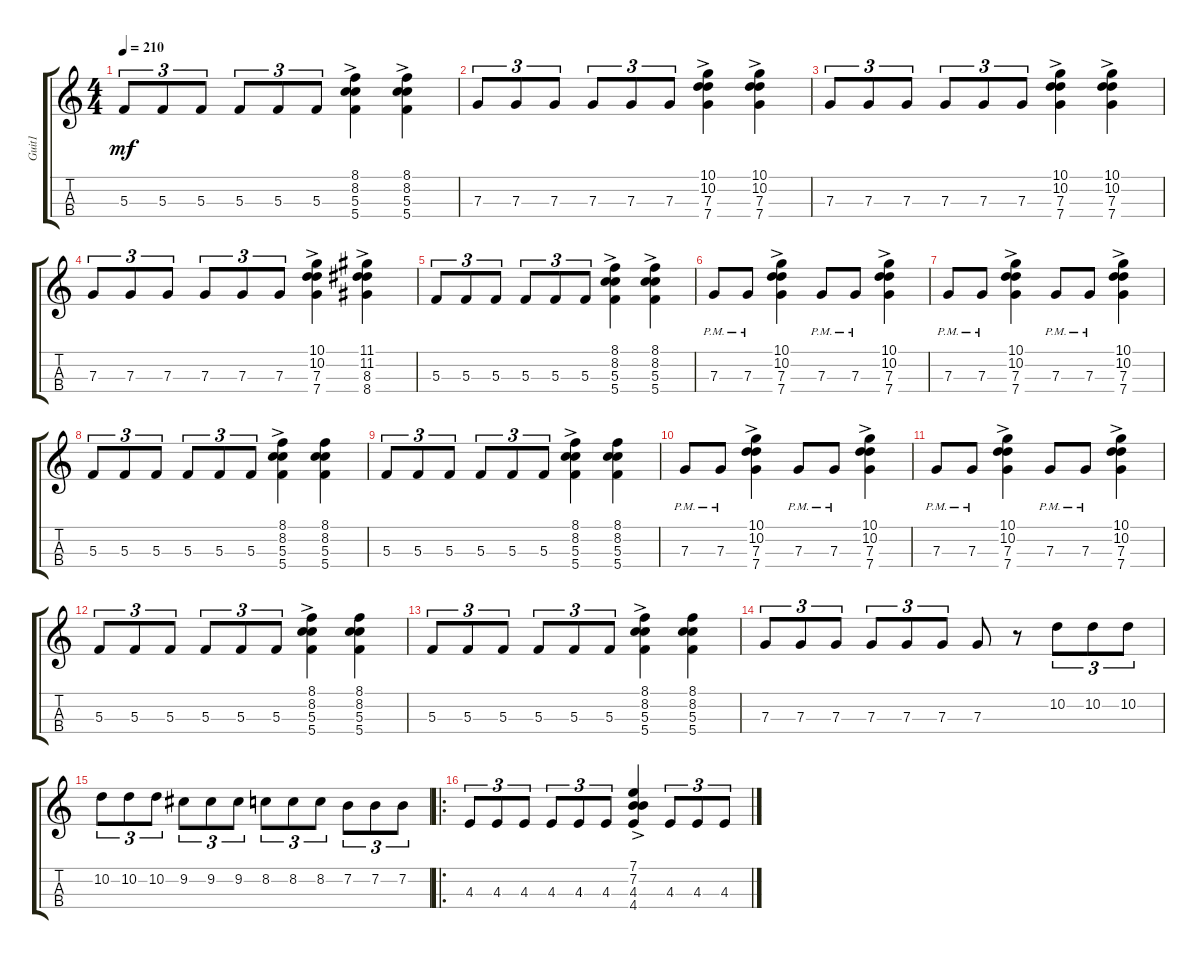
\track ("Guit1" "Guit1") {instrument shamisen}
\staff {score tabs}
\tuning (A4 E4 C4 G4) {hide}
\ts (4 4)
\tempo 210
\clef g2
\ks c
5.3.8{tu (3 2) dy mf} 5.3.8{tu (3 2)} 5.3.8{tu (3 2)} 5.3.8{tu (3 2)} 5.3.8{tu (3 2)} 5.3.8{tu (3 2)} (8.1{ac} 8.2{ac} 5.3{ac} 5.4).4 (8.1{ac} 8.2{ac} 5.3{ac} 5.4).4 |
7.3.8{tu (3 2)} 7.3.8{tu (3 2)} 7.3.8{tu (3 2)} 7.3.8{tu (3 2)} 7.3.8{tu (3 2)} 7.3.8{tu (3 2)} (10.1{ac} 10.2{ac} 7.3{ac} 7.4).4 (10.1{ac} 10.2{ac} 7.3 7.4).4 |
7.3.8{tu (3 2)} 7.3.8{tu (3 2)} 7.3.8{tu (3 2)} 7.3.8{tu (3 2)} 7.3.8{tu (3 2)} 7.3.8{tu (3 2)} (10.1{ac} 10.2{ac} 7.3{ac} 7.4).4 (10.1{ac} 10.2{ac} 7.3 7.4).4 |
7.3.8{tu (3 2)} 7.3.8{tu (3 2)} 7.3.8{tu (3 2)} 7.3.8{tu (3 2)} 7.3.8{tu (3 2)} 7.3.8{tu (3 2)} (10.1{ac} 10.2{ac} 7.3{ac} 7.4).4 (11.1{ac} 11.2{ac} 8.3 8.4).4 |
5.3.8{tu (3 2)} 5.3.8{tu (3 2)} 5.3.8{tu (3 2)} 5.3.8{tu (3 2)} 5.3.8{tu (3 2)} 5.3.8{tu (3 2)} (8.1{ac} 8.2{ac} 5.3{ac} 5.4).4 (8.1{ac} 8.2{ac} 5.3{ac} 5.4).4 |
7.3{pm}.8 7.3{pm}.8 (10.1{ac} 10.2{ac} 7.3 7.4{ac}).4 7.3{pm}.8 7.3{pm}.8 (10.1{ac} 10.2{ac} 7.3 7.4{ac}).4 |
7.3{pm}.8 7.3{pm}.8 (10.1{ac} 10.2{ac} 7.3 7.4{ac}).4 7.3{pm}.8 7.3{pm}.8 (10.1{ac} 10.2{ac} 7.3 7.4{ac}).4 |
5.3.8{tu (3 2)} 5.3.8{tu (3 2)} 5.3.8{tu (3 2)} 5.3.8{tu (3 2)} 5.3.8{tu (3 2)} 5.3.8{tu (3 2)} (8.1 8.2{ac} 5.3{ac} 5.4).4 (8.1 8.2 5.3 5.4).4 |
5.3.8{tu (3 2)} 5.3.8{tu (3 2)} 5.3.8{tu (3 2)} 5.3.8{tu (3 2)} 5.3.8{tu (3 2)} 5.3.8{tu (3 2)} (8.1 8.2{ac} 5.3{ac} 5.4).4 (8.1 8.2 5.3 5.4).4 |
7.3{pm}.8 7.3{pm}.8 (10.1{ac} 10.2{ac} 7.3 7.4{ac}).4 7.3{pm}.8 7.3{pm}.8 (10.1{ac} 10.2{ac} 7.3 7.4{ac}).4 |
7.3{pm}.8 7.3{pm}.8 (10.1{ac} 10.2{ac} 7.3 7.4{ac}).4 7.3{pm}.8 7.3{pm}.8 (10.1{ac} 10.2{ac} 7.3 7.4{ac}).4 |
5.3.8{tu (3 2)} 5.3.8{tu (3 2)} 5.3.8{tu (3 2)} 5.3.8{tu (3 2)} 5.3.8{tu (3 2)} 5.3.8{tu (3 2)} (8.1 8.2{ac} 5.3{ac} 5.4).4 (8.1 8.2 5.3 5.4).4 |
5.3.8{tu (3 2)} 5.3.8{tu (3 2)} 5.3.8{tu (3 2)} 5.3.8{tu (3 2)} 5.3.8{tu (3 2)} 5.3.8{tu (3 2)} (8.1 8.2{ac} 5.3{ac} 5.4).4 (8.1 8.2 5.3 5.4).4 |
7.3.8{tu (3 2)} 7.3.8{tu (3 2)} 7.3.8{tu (3 2)} 7.3.8{tu (3 2)} 7.3.8{tu (3 2)} 7.3.8{tu (3 2)} 7.3.8 r.8 10.2.8{tu (3 2)} 10.2.8{tu (3 2)} 10.2.8{tu (3 2)} |
10.2.8{tu (3 2)} 10.2.8{tu (3 2)} 10.2.8{tu (3 2)} 9.2.8{tu (3 2)} 9.2.8{tu (3 2)} 9.2.8{tu (3 2)} 8.2.8{tu (3 2)} 8.2.8{tu (3 2)} 8.2.8{tu (3 2)} 7.2.8{tu (3 2)} 7.2.8{tu (3 2)} 7.2.8{tu (3 2)} |
\ro
4.3.8{tu (3 2)} 4.3.8{tu (3 2)} 4.3.8{tu (3 2)} 4.3.8{tu (3 2)} 4.3.8{tu (3 2)} 4.3.8{tu (3 2)} (7.1{ac} 7.2{ac} 4.3 4.4).4 4.3.8{tu (3 2)} 4.3.8{tu (3 2)} 4.3.8{tu (3 2)}
